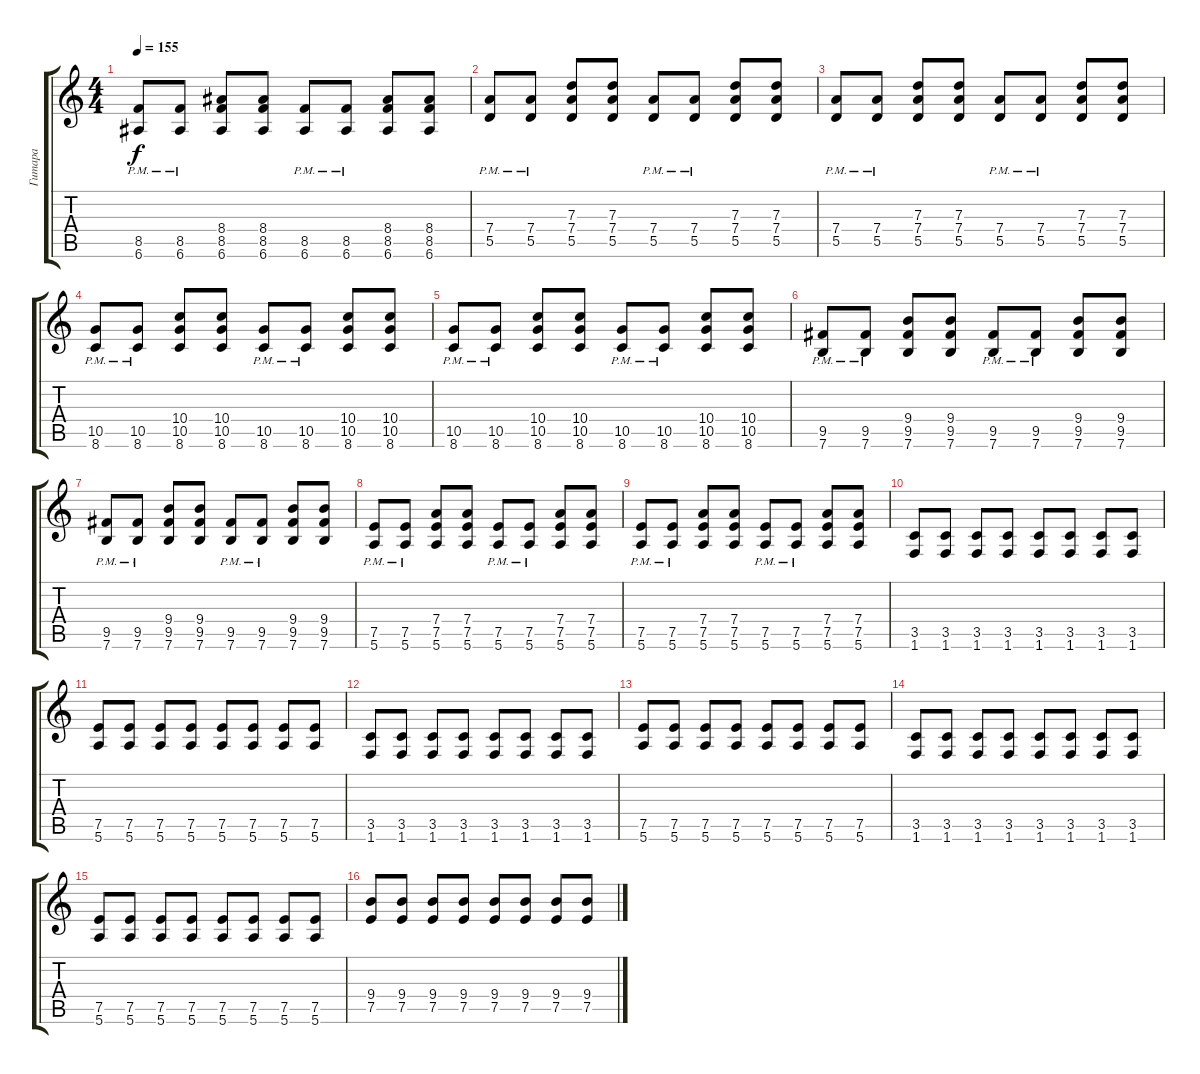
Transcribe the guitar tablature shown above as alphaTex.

\track ("Гитара" "Гитара") {instrument distortionguitar}
\staff {score tabs}
\tuning (E4 B3 G3 D3 A2 E2) {hide}
\ts (4 4)
\tempo 155
\clef g2
\ks c
(8.5{pm} 6.6{pm}).8{dy f} (8.5{pm} 6.6{pm}).8 (8.4 8.5 6.6).8 (8.4 8.5 6.6).8 (8.5{pm} 6.6{pm}).8 (8.5{pm} 6.6{pm}).8 (8.4 8.5 6.6).8 (8.4 8.5 6.6).8 |
(7.4{pm} 5.5{pm}).8 (7.4{pm} 5.5{pm}).8 (7.3 7.4 5.5).8 (7.3 7.4 5.5).8 (7.4{pm} 5.5{pm}).8 (7.4{pm} 5.5{pm}).8 (7.3 7.4 5.5).8 (7.3 7.4 5.5).8 |
(7.4{pm} 5.5{pm}).8 (7.4{pm} 5.5{pm}).8 (7.3 7.4 5.5).8 (7.3 7.4 5.5).8 (7.4{pm} 5.5{pm}).8 (7.4{pm} 5.5{pm}).8 (7.3 7.4 5.5).8 (7.3 7.4 5.5).8 |
(10.5{pm} 8.6{pm}).8 (10.5{pm} 8.6{pm}).8 (10.4 10.5 8.6).8 (10.4 10.5 8.6).8 (10.5{pm} 8.6{pm}).8 (10.5{pm} 8.6{pm}).8 (10.4 10.5 8.6).8 (10.4 10.5 8.6).8 |
(10.5{pm} 8.6{pm}).8 (10.5{pm} 8.6{pm}).8 (10.4 10.5 8.6).8 (10.4 10.5 8.6).8 (10.5{pm} 8.6{pm}).8 (10.5{pm} 8.6{pm}).8 (10.4 10.5 8.6).8 (10.4 10.5 8.6).8 |
(9.5{pm} 7.6{pm}).8 (9.5{pm} 7.6{pm}).8 (9.4 9.5 7.6).8 (9.4 9.5 7.6).8 (9.5{pm} 7.6{pm}).8 (9.5{pm} 7.6{pm}).8 (9.4 9.5 7.6).8 (9.4 9.5 7.6).8 |
(9.5{pm} 7.6{pm}).8 (9.5{pm} 7.6{pm}).8 (9.4 9.5 7.6).8 (9.4 9.5 7.6).8 (9.5{pm} 7.6{pm}).8 (9.5{pm} 7.6{pm}).8 (9.4 9.5 7.6).8 (9.4 9.5 7.6).8 |
(7.5{pm} 5.6{pm}).8 (7.5{pm} 5.6{pm}).8 (7.4 7.5 5.6).8 (7.4 7.5 5.6).8 (7.5{pm} 5.6{pm}).8 (7.5{pm} 5.6{pm}).8 (7.4 7.5 5.6).8 (7.4 7.5 5.6).8 |
(7.5{pm} 5.6{pm}).8 (7.5{pm} 5.6{pm}).8 (7.4 7.5 5.6).8 (7.4 7.5 5.6).8 (7.5{pm} 5.6{pm}).8 (7.5{pm} 5.6{pm}).8 (7.4 7.5 5.6).8 (7.4 7.5 5.6).8 |
(3.5 1.6).8 (3.5 1.6).8 (3.5 1.6).8 (3.5 1.6).8 (3.5 1.6).8 (3.5 1.6).8 (3.5 1.6).8 (3.5 1.6).8 |
(7.5 5.6).8 (7.5 5.6).8 (7.5 5.6).8 (7.5 5.6).8 (7.5 5.6).8 (7.5 5.6).8 (7.5 5.6).8 (7.5 5.6).8 |
(3.5 1.6).8 (3.5 1.6).8 (3.5 1.6).8 (3.5 1.6).8 (3.5 1.6).8 (3.5 1.6).8 (3.5 1.6).8 (3.5 1.6).8 |
(7.5 5.6).8 (7.5 5.6).8 (7.5 5.6).8 (7.5 5.6).8 (7.5 5.6).8 (7.5 5.6).8 (7.5 5.6).8 (7.5 5.6).8 |
(3.5 1.6).8 (3.5 1.6).8 (3.5 1.6).8 (3.5 1.6).8 (3.5 1.6).8 (3.5 1.6).8 (3.5 1.6).8 (3.5 1.6).8 |
(7.5 5.6).8 (7.5 5.6).8 (7.5 5.6).8 (7.5 5.6).8 (7.5 5.6).8 (7.5 5.6).8 (7.5 5.6).8 (7.5 5.6).8 |
(9.4 7.5).8 (9.4 7.5).8 (9.4 7.5).8 (9.4 7.5).8 (9.4 7.5).8 (9.4 7.5).8 (9.4 7.5).8 (9.4 7.5).8
